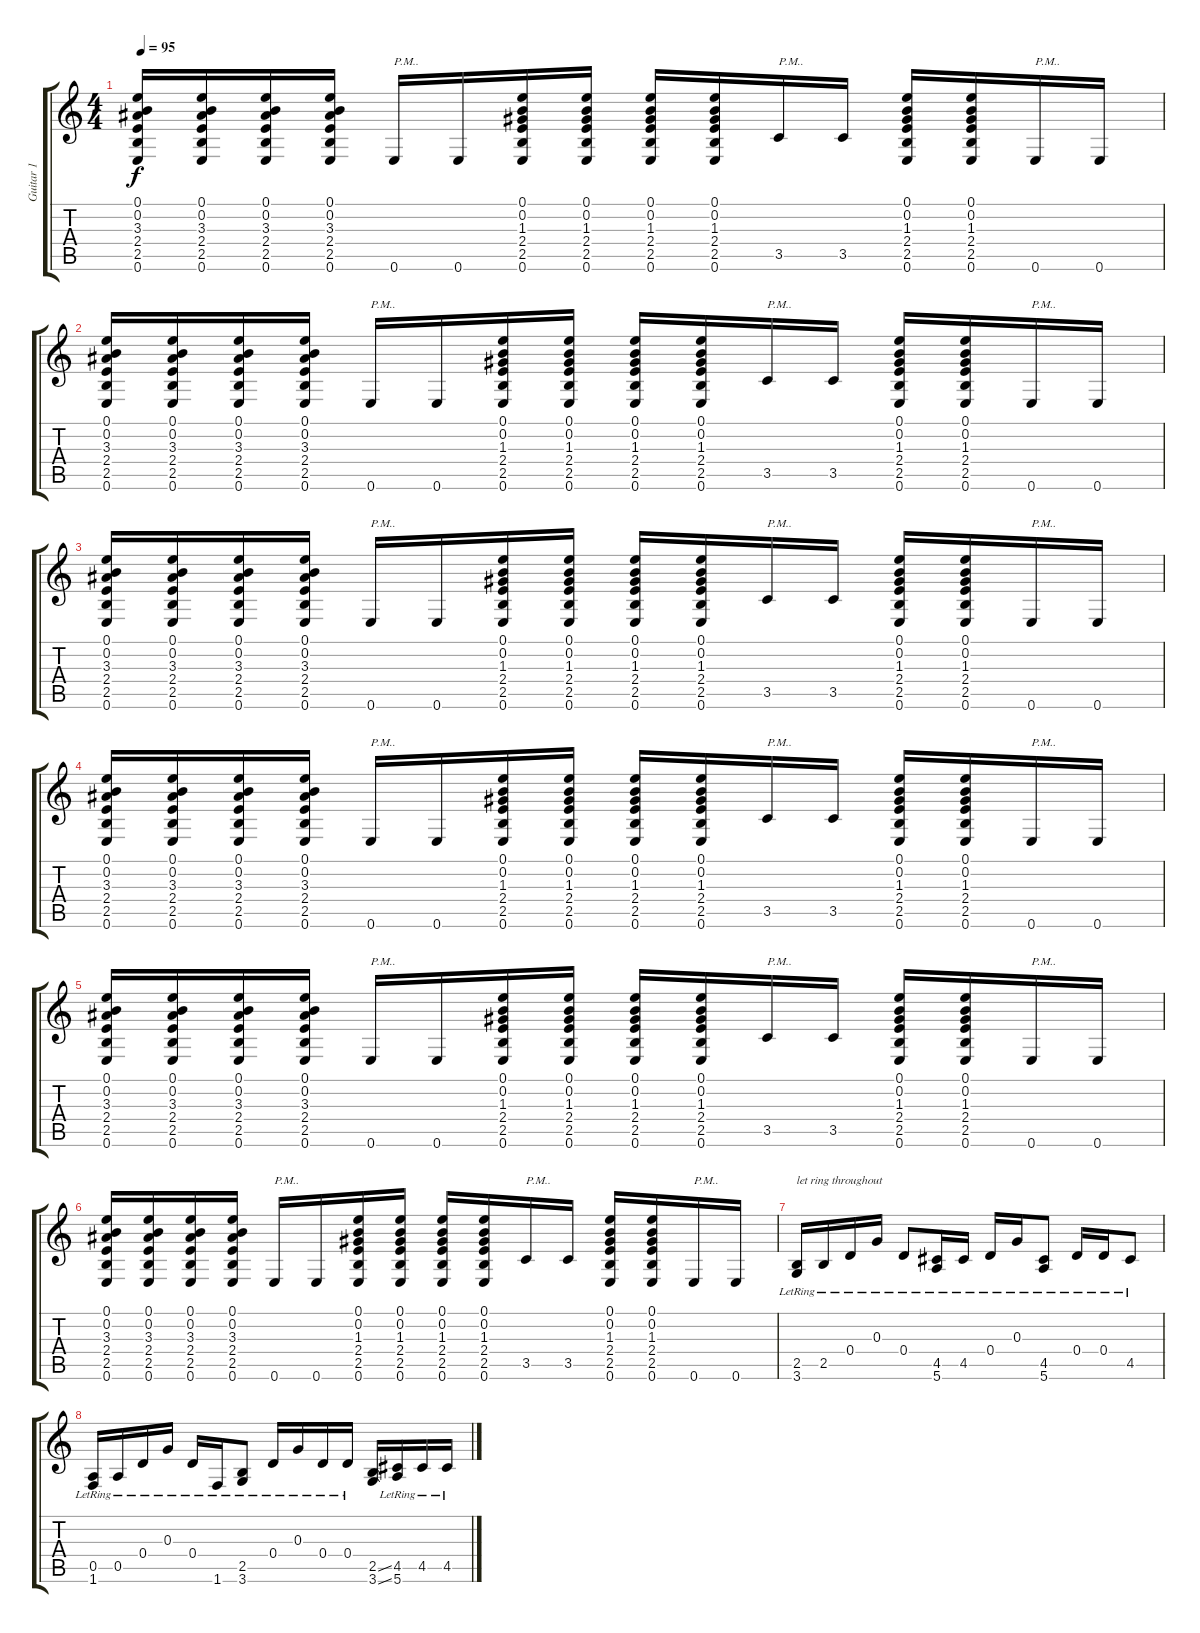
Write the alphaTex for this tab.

\track ("Guitar 1" "Guitar 1") {instrument overdrivenguitar}
\staff {score tabs}
\tuning (E4 B3 G3 D3 A2 E2) {hide}
\ts (4 4)
\tempo 95
\clef g2
\ks c
(0.1 0.2 3.3 2.4 2.5 0.6).16{dy f} (0.1 0.2 3.3 2.4 2.5 0.6).16 (0.1 0.2 3.3 2.4 2.5 0.6).16 (0.1 0.2 3.3 2.4 2.5 0.6).16 0.6.16{txt "P.M.."} 0.6.16 (0.1 0.2 1.3 2.4 2.5 0.6).16 (0.1 0.2 1.3 2.4 2.5 0.6).16 (0.1 0.2 1.3 2.4 2.5 0.6).16 (0.1 0.2 1.3 2.4 2.5 0.6).16 3.5.16{txt "P.M.."} 3.5.16 (0.1 0.2 1.3 2.4 2.5 0.6).16 (0.1 0.2 1.3 2.4 2.5 0.6).16 0.6.16{txt "P.M.."} 0.6.16 |
(0.1 0.2 3.3 2.4 2.5 0.6).16 (0.1 0.2 3.3 2.4 2.5 0.6).16 (0.1 0.2 3.3 2.4 2.5 0.6).16 (0.1 0.2 3.3 2.4 2.5 0.6).16 0.6.16{txt "P.M.."} 0.6.16 (0.1 0.2 1.3 2.4 2.5 0.6).16 (0.1 0.2 1.3 2.4 2.5 0.6).16 (0.1 0.2 1.3 2.4 2.5 0.6).16 (0.1 0.2 1.3 2.4 2.5 0.6).16 3.5.16{txt "P.M.."} 3.5.16 (0.1 0.2 1.3 2.4 2.5 0.6).16 (0.1 0.2 1.3 2.4 2.5 0.6).16 0.6.16{txt "P.M.."} 0.6.16 |
(0.1 0.2 3.3 2.4 2.5 0.6).16 (0.1 0.2 3.3 2.4 2.5 0.6).16 (0.1 0.2 3.3 2.4 2.5 0.6).16 (0.1 0.2 3.3 2.4 2.5 0.6).16 0.6.16{txt "P.M.."} 0.6.16 (0.1 0.2 1.3 2.4 2.5 0.6).16 (0.1 0.2 1.3 2.4 2.5 0.6).16 (0.1 0.2 1.3 2.4 2.5 0.6).16 (0.1 0.2 1.3 2.4 2.5 0.6).16 3.5.16{txt "P.M.."} 3.5.16 (0.1 0.2 1.3 2.4 2.5 0.6).16 (0.1 0.2 1.3 2.4 2.5 0.6).16 0.6.16{txt "P.M.."} 0.6.16 |
(0.1 0.2 3.3 2.4 2.5 0.6).16 (0.1 0.2 3.3 2.4 2.5 0.6).16 (0.1 0.2 3.3 2.4 2.5 0.6).16 (0.1 0.2 3.3 2.4 2.5 0.6).16 0.6.16{txt "P.M.."} 0.6.16 (0.1 0.2 1.3 2.4 2.5 0.6).16 (0.1 0.2 1.3 2.4 2.5 0.6).16 (0.1 0.2 1.3 2.4 2.5 0.6).16 (0.1 0.2 1.3 2.4 2.5 0.6).16 3.5.16{txt "P.M.."} 3.5.16 (0.1 0.2 1.3 2.4 2.5 0.6).16 (0.1 0.2 1.3 2.4 2.5 0.6).16 0.6.16{txt "P.M.."} 0.6.16 |
(0.1 0.2 3.3 2.4 2.5 0.6).16 (0.1 0.2 3.3 2.4 2.5 0.6).16 (0.1 0.2 3.3 2.4 2.5 0.6).16 (0.1 0.2 3.3 2.4 2.5 0.6).16 0.6.16{txt "P.M.."} 0.6.16 (0.1 0.2 1.3 2.4 2.5 0.6).16 (0.1 0.2 1.3 2.4 2.5 0.6).16 (0.1 0.2 1.3 2.4 2.5 0.6).16 (0.1 0.2 1.3 2.4 2.5 0.6).16 3.5.16{txt "P.M.."} 3.5.16 (0.1 0.2 1.3 2.4 2.5 0.6).16 (0.1 0.2 1.3 2.4 2.5 0.6).16 0.6.16{txt "P.M.."} 0.6.16 |
(0.1 0.2 3.3 2.4 2.5 0.6).16 (0.1 0.2 3.3 2.4 2.5 0.6).16 (0.1 0.2 3.3 2.4 2.5 0.6).16 (0.1 0.2 3.3 2.4 2.5 0.6).16 0.6.16{txt "P.M.."} 0.6.16 (0.1 0.2 1.3 2.4 2.5 0.6).16 (0.1 0.2 1.3 2.4 2.5 0.6).16 (0.1 0.2 1.3 2.4 2.5 0.6).16 (0.1 0.2 1.3 2.4 2.5 0.6).16 3.5.16{txt "P.M.."} 3.5.16 (0.1 0.2 1.3 2.4 2.5 0.6).16 (0.1 0.2 1.3 2.4 2.5 0.6).16 0.6.16{txt "P.M.."} 0.6.16 |
(2.5{lr} 3.6{lr}).16{txt "let ring throughout"} 2.5{lr}.16 0.4{lr}.16 0.3{lr}.16 0.4{lr}.8 (4.5{lr} 5.6{lr}).16 4.5{lr}.16 0.4{lr}.16 0.3{lr}.16 (4.5{lr} 5.6{lr}).8 0.4{lr}.16 0.4{lr}.16 4.5{lr}.8 |
(0.5{lr} 1.6{lr}).16 0.5{lr}.16 0.4{lr}.16 0.3{lr}.16 0.4{lr}.16 1.6{lr}.16 (2.5{lr} 3.6{lr}).8 0.4{lr}.16 0.3{lr}.16 0.4{lr}.16 0.4{lr}.16 (2.5{ss} 3.6{ss}).16 (4.5{lr} 5.6{lr}).16 4.5{lr}.16 4.5{lr}.16
